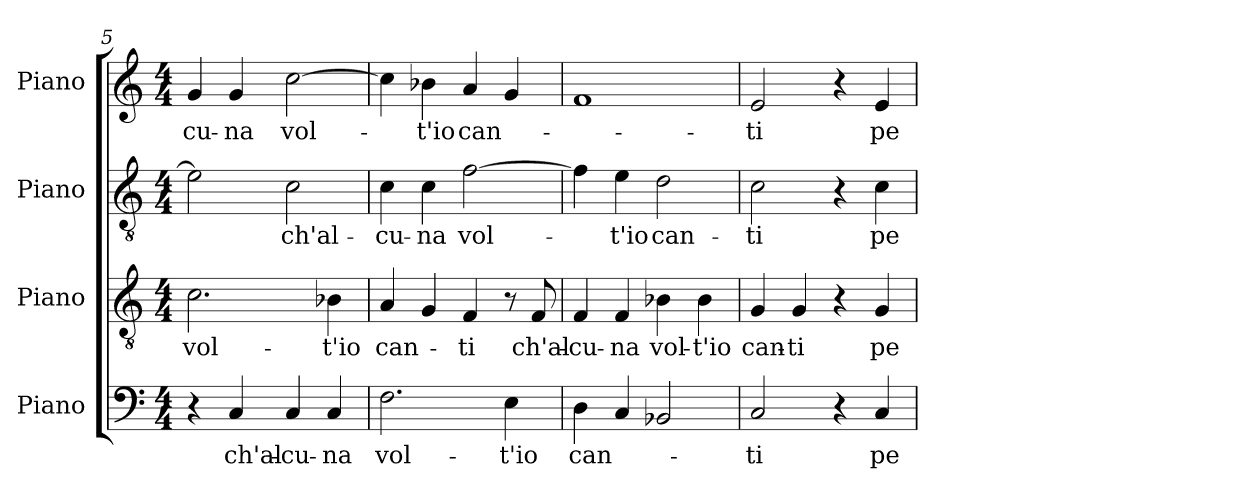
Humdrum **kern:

**kern	**text	**kern	**text	**kern	**text	**kern	**text
*part4	*part4	*part3	*part3	*part2	*part2	*part1	*part1
*staff4	*staff4	*staff3	*staff3	*staff2	*staff2	*staff1	*staff1
*I"Piano	*	*I"Piano	*	*I"Piano	*	*I"Piano	*
*I'Pno.	*	*I'Pno.	*	*I'Pno.	*	*I'Pno.	*
*clefF4	*	*clefGv2	*	*clefGv2	*	*clefG2	*
*	*	*ITrd7c12	*	*ITrd7c12	*	*	*
*k[]	*	*k[]	*	*k[]	*	*k[]	*
*C:	*	*C:	*	*C:	*	*C:	*
*M4/4	*	*M4/4	*	*M4/4	*	*M4/4	*
=5	=5	=5	=5	=5	=5	=5	=5
!	!	!	!LO:LY:b:color=#000000	!	!	!	!
!	!	!	!	!	!	!	!LO:LY:b:color=#000000
4r	.	2.Ci\	vol-	2Ei\]	.	4gi/	-cu-
!	!LO:LY:b:color=#000000	!	!	!	!	!	!
!	!	!	!	!	!	!	!LO:LY:b:color=#000000
4Ci/	ch'al-	.	.	.	.	4gi/	-na
!	!LO:LY:b:color=#000000	!	!	!	!	!	!
!	!	!	!	!	!LO:LY:b:color=#000000	!	!
!	!	!	!	!	!	!	!LO:LY:b:color=#000000
4Ci/	-cu-	.	.	2Ci\	ch'al-	[2cci\	vol-
!	!LO:LY:b:color=#000000	!	!	!	!	!	!
!	!	!	!LO:LY:b:color=#000000	!	!	!	!
4Ci/	-na	4BB-i\	-t'io	.	.	.	.
=6	=6	=6	=6	=6	=6	=6	=6
!	!LO:LY:b:color=#000000	!	!	!	!	!	!
!	!	!	!LO:LY:b:color=#000000	!	!	!	!
!	!	!	!	!	!LO:LY:b:color=#000000	!	!
2.Fi\	vol-	4AAi/	can-	4Ci\	-cu-	4cci\]	.
!	!	!	!	!	!LO:LY:b:color=#000000	!	!
!	!	!	!	!	!	!	!LO:LY:b:color=#000000
.	.	4GGi/	.	4Ci\	-na	4b-i\	-t'io
!	!	!	!LO:LY:b:color=#000000	!	!	!	!
!	!	!	!	!	!LO:LY:b:color=#000000	!	!
!	!	!	!	!	!	!	!LO:LY:b:color=#000000
.	.	4FFi/	-ti	[2Fi\	vol-	4ai/	can-
!	!LO:LY:b:color=#000000	!	!	!	!	!	!
4Ei\	-t'io	8r	.	.	.	4gi/	.
!	!	!	!LO:LY:b:color=#000000	!	!	!	!
.	.	8FFi/	ch'al-	.	.	.	.
=7	=7	=7	=7	=7	=7	=7	=7
!	!LO:LY:b:color=#000000	!	!	!	!	!	!
!	!	!	!LO:LY:b:color=#000000	!	!	!	!
4Di\	can-	4FFi/	-cu-	4Fi\]	.	1fi	.
!	!	!	!LO:LY:b:color=#000000	!	!	!	!
!	!	!	!	!	!LO:LY:b:color=#000000	!	!
4Ci/	.	4FFi/	-na	4Ei\	-t'io	.	.
!	!	!	!LO:LY:b:color=#000000	!	!	!	!
!	!	!	!	!	!LO:LY:b:color=#000000	!	!
2BB-i/	.	4BB-i\	vol-	2Di\	can-	.	.
!	!	!	!LO:LY:b:color=#000000	!	!	!	!
.	.	4BB-i\	-t'io	.	.	.	.
!!LO:LB:g=z
=8	=8	=8	=8	=8	=8	=8	=8
!	!LO:LY:b:color=#000000	!	!	!	!	!	!
!	!	!	!LO:LY:b:color=#000000	!	!	!	!
!	!	!	!	!	!LO:LY:b:color=#000000	!	!
!	!	!	!	!	!	!	!LO:LY:b:color=#000000
2Ci/	-ti	4GGi/	can-	2Ci\	-ti	2ei/	-ti
!	!	!	!LO:LY:b:color=#000000	!	!	!	!
.	.	4GGi/	-ti	.	.	.	.
4r	.	4r	.	4r	.	4r	.
!	!LO:LY:b:color=#000000	!	!	!	!	!	!
!	!	!	!LO:LY:b:color=#000000	!	!	!	!
!	!	!	!	!	!LO:LY:b:color=#000000	!	!
!	!	!	!	!	!	!	!LO:LY:b:color=#000000
4Ci/	pe-	4GGi/	pe-	4Ci\	pe-	4ei/	pe-
=	=	=	=	=	=	=	=
*-	*-	*-	*-	*-	*-	*-	*-
